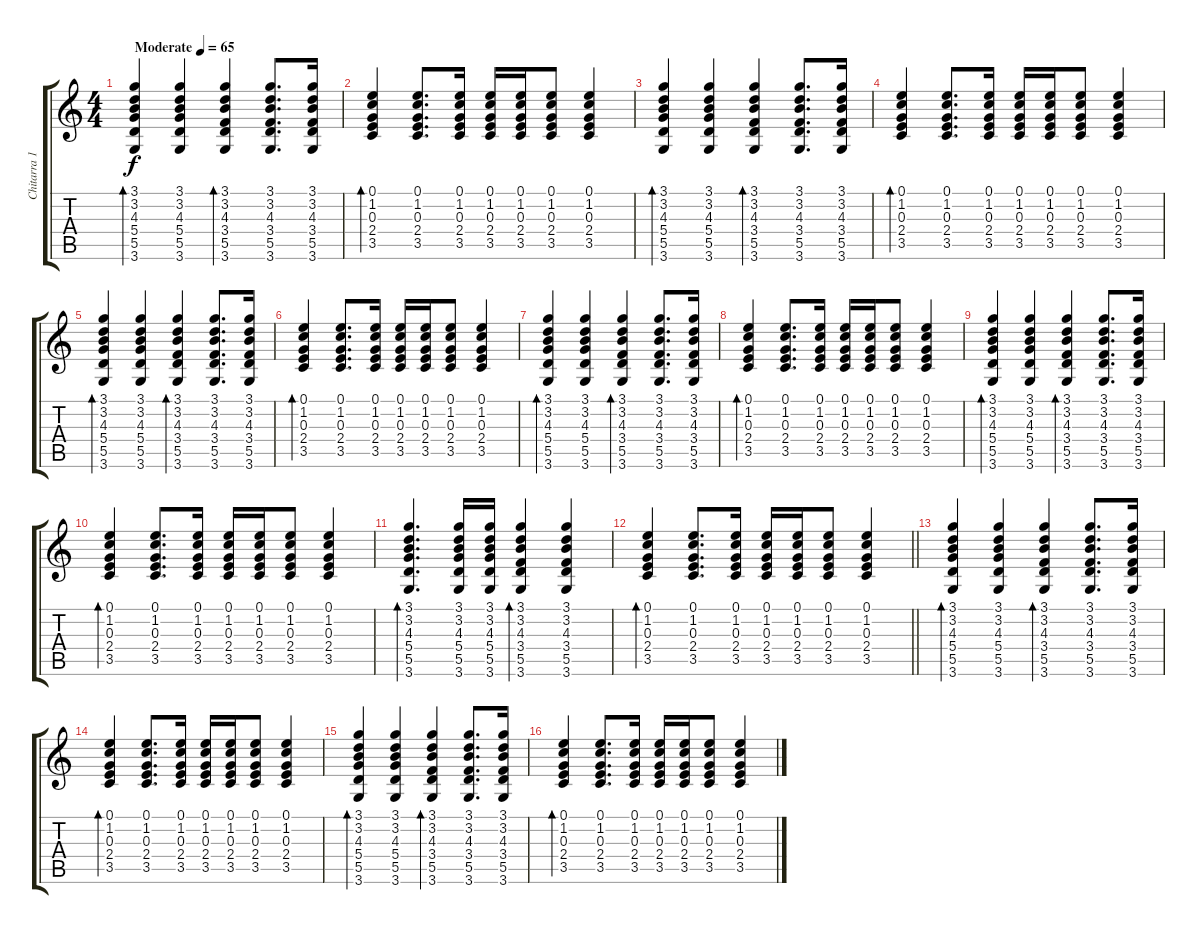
\track ("Chitarra 1" "Chitarra 1") {instrument electricguitarclean}
\staff {score tabs}
\tuning (E4 B3 G3 D3 A2 E2) {hide}
\ts (4 4)
\tempo (65 "Moderate")
\clef g2
\ks c
(3.1 3.2 4.3 5.4 5.5 3.6).4{bd 60 dy f instrument electricguitarclean} (3.1 3.2 4.3 5.4 5.5 3.6).4 (3.1 3.2 4.3 3.4 5.5 3.6).4{bd 60} (3.1 3.2 4.3 3.4 5.5 3.6).8{d} (3.1 3.2 4.3 3.4 5.5 3.6).16 |
(0.1 1.2 0.3 2.4 3.5).4{bd 60} (0.1 1.2 0.3 2.4 3.5).8{d} (0.1 1.2 0.3 2.4 3.5).16 (0.1 1.2 0.3 2.4 3.5).16 (0.1 1.2 0.3 2.4 3.5).16 (0.1 1.2 0.3 2.4 3.5).8 (0.1 1.2 0.3 2.4 3.5).4 |
(3.1 3.2 4.3 5.4 5.5 3.6).4{bd 60} (3.1 3.2 4.3 5.4 5.5 3.6).4 (3.1 3.2 4.3 3.4 5.5 3.6).4{bd 60} (3.1 3.2 4.3 3.4 5.5 3.6).8{d} (3.1 3.2 4.3 3.4 5.5 3.6).16 |
(0.1 1.2 0.3 2.4 3.5).4{bd 60} (0.1 1.2 0.3 2.4 3.5).8{d} (0.1 1.2 0.3 2.4 3.5).16 (0.1 1.2 0.3 2.4 3.5).16 (0.1 1.2 0.3 2.4 3.5).16 (0.1 1.2 0.3 2.4 3.5).8 (0.1 1.2 0.3 2.4 3.5).4 |
(3.1 3.2 4.3 5.4 5.5 3.6).4{bd 60} (3.1 3.2 4.3 5.4 5.5 3.6).4 (3.1 3.2 4.3 3.4 5.5 3.6).4{bd 60} (3.1 3.2 4.3 3.4 5.5 3.6).8{d} (3.1 3.2 4.3 3.4 5.5 3.6).16 |
(0.1 1.2 0.3 2.4 3.5).4{bd 60} (0.1 1.2 0.3 2.4 3.5).8{d} (0.1 1.2 0.3 2.4 3.5).16 (0.1 1.2 0.3 2.4 3.5).16 (0.1 1.2 0.3 2.4 3.5).16 (0.1 1.2 0.3 2.4 3.5).8 (0.1 1.2 0.3 2.4 3.5).4 |
(3.1 3.2 4.3 5.4 5.5 3.6).4{bd 60} (3.1 3.2 4.3 5.4 5.5 3.6).4 (3.1 3.2 4.3 3.4 5.5 3.6).4{bd 60} (3.1 3.2 4.3 3.4 5.5 3.6).8{d} (3.1 3.2 4.3 3.4 5.5 3.6).16 |
(0.1 1.2 0.3 2.4 3.5).4{bd 60} (0.1 1.2 0.3 2.4 3.5).8{d} (0.1 1.2 0.3 2.4 3.5).16 (0.1 1.2 0.3 2.4 3.5).16 (0.1 1.2 0.3 2.4 3.5).16 (0.1 1.2 0.3 2.4 3.5).8 (0.1 1.2 0.3 2.4 3.5).4 |
(3.1 3.2 4.3 5.4 5.5 3.6).4{bd 60} (3.1 3.2 4.3 5.4 5.5 3.6).4 (3.1 3.2 4.3 3.4 5.5 3.6).4{bd 60} (3.1 3.2 4.3 3.4 5.5 3.6).8{d} (3.1 3.2 4.3 3.4 5.5 3.6).16 |
(0.1 1.2 0.3 2.4 3.5).4{bd 60} (0.1 1.2 0.3 2.4 3.5).8{d} (0.1 1.2 0.3 2.4 3.5).16 (0.1 1.2 0.3 2.4 3.5).16 (0.1 1.2 0.3 2.4 3.5).16 (0.1 1.2 0.3 2.4 3.5).8 (0.1 1.2 0.3 2.4 3.5).4 |
(3.1 3.2 4.3 5.4 5.5 3.6).4{d bd 60} (3.1 3.2 4.3 5.4 5.5 3.6).16 (3.1 3.2 4.3 5.4 5.5 3.6).16 (3.1 3.2 4.3 3.4 5.5 3.6).4{bd 60} (3.1 3.2 4.3 3.4 5.5 3.6).4 |
\barLineRight lightlight
(0.1 1.2 0.3 2.4 3.5).4{bd 60} (0.1 1.2 0.3 2.4 3.5).8{d} (0.1 1.2 0.3 2.4 3.5).16 (0.1 1.2 0.3 2.4 3.5).16 (0.1 1.2 0.3 2.4 3.5).16 (0.1 1.2 0.3 2.4 3.5).8 (0.1 1.2 0.3 2.4 3.5).4 |
(3.1 3.2 4.3 5.4 5.5 3.6).4{bd 60} (3.1 3.2 4.3 5.4 5.5 3.6).4 (3.1 3.2 4.3 3.4 5.5 3.6).4{bd 60} (3.1 3.2 4.3 3.4 5.5 3.6).8{d} (3.1 3.2 4.3 3.4 5.5 3.6).16 |
(0.1 1.2 0.3 2.4 3.5).4{bd 60} (0.1 1.2 0.3 2.4 3.5).8{d} (0.1 1.2 0.3 2.4 3.5).16 (0.1 1.2 0.3 2.4 3.5).16 (0.1 1.2 0.3 2.4 3.5).16 (0.1 1.2 0.3 2.4 3.5).8 (0.1 1.2 0.3 2.4 3.5).4 |
(3.1 3.2 4.3 5.4 5.5 3.6).4{bd 60} (3.1 3.2 4.3 5.4 5.5 3.6).4 (3.1 3.2 4.3 3.4 5.5 3.6).4{bd 60} (3.1 3.2 4.3 3.4 5.5 3.6).8{d} (3.1 3.2 4.3 3.4 5.5 3.6).16 |
(0.1 1.2 0.3 2.4 3.5).4{bd 60} (0.1 1.2 0.3 2.4 3.5).8{d} (0.1 1.2 0.3 2.4 3.5).16 (0.1 1.2 0.3 2.4 3.5).16 (0.1 1.2 0.3 2.4 3.5).16 (0.1 1.2 0.3 2.4 3.5).8 (0.1 1.2 0.3 2.4 3.5).4
